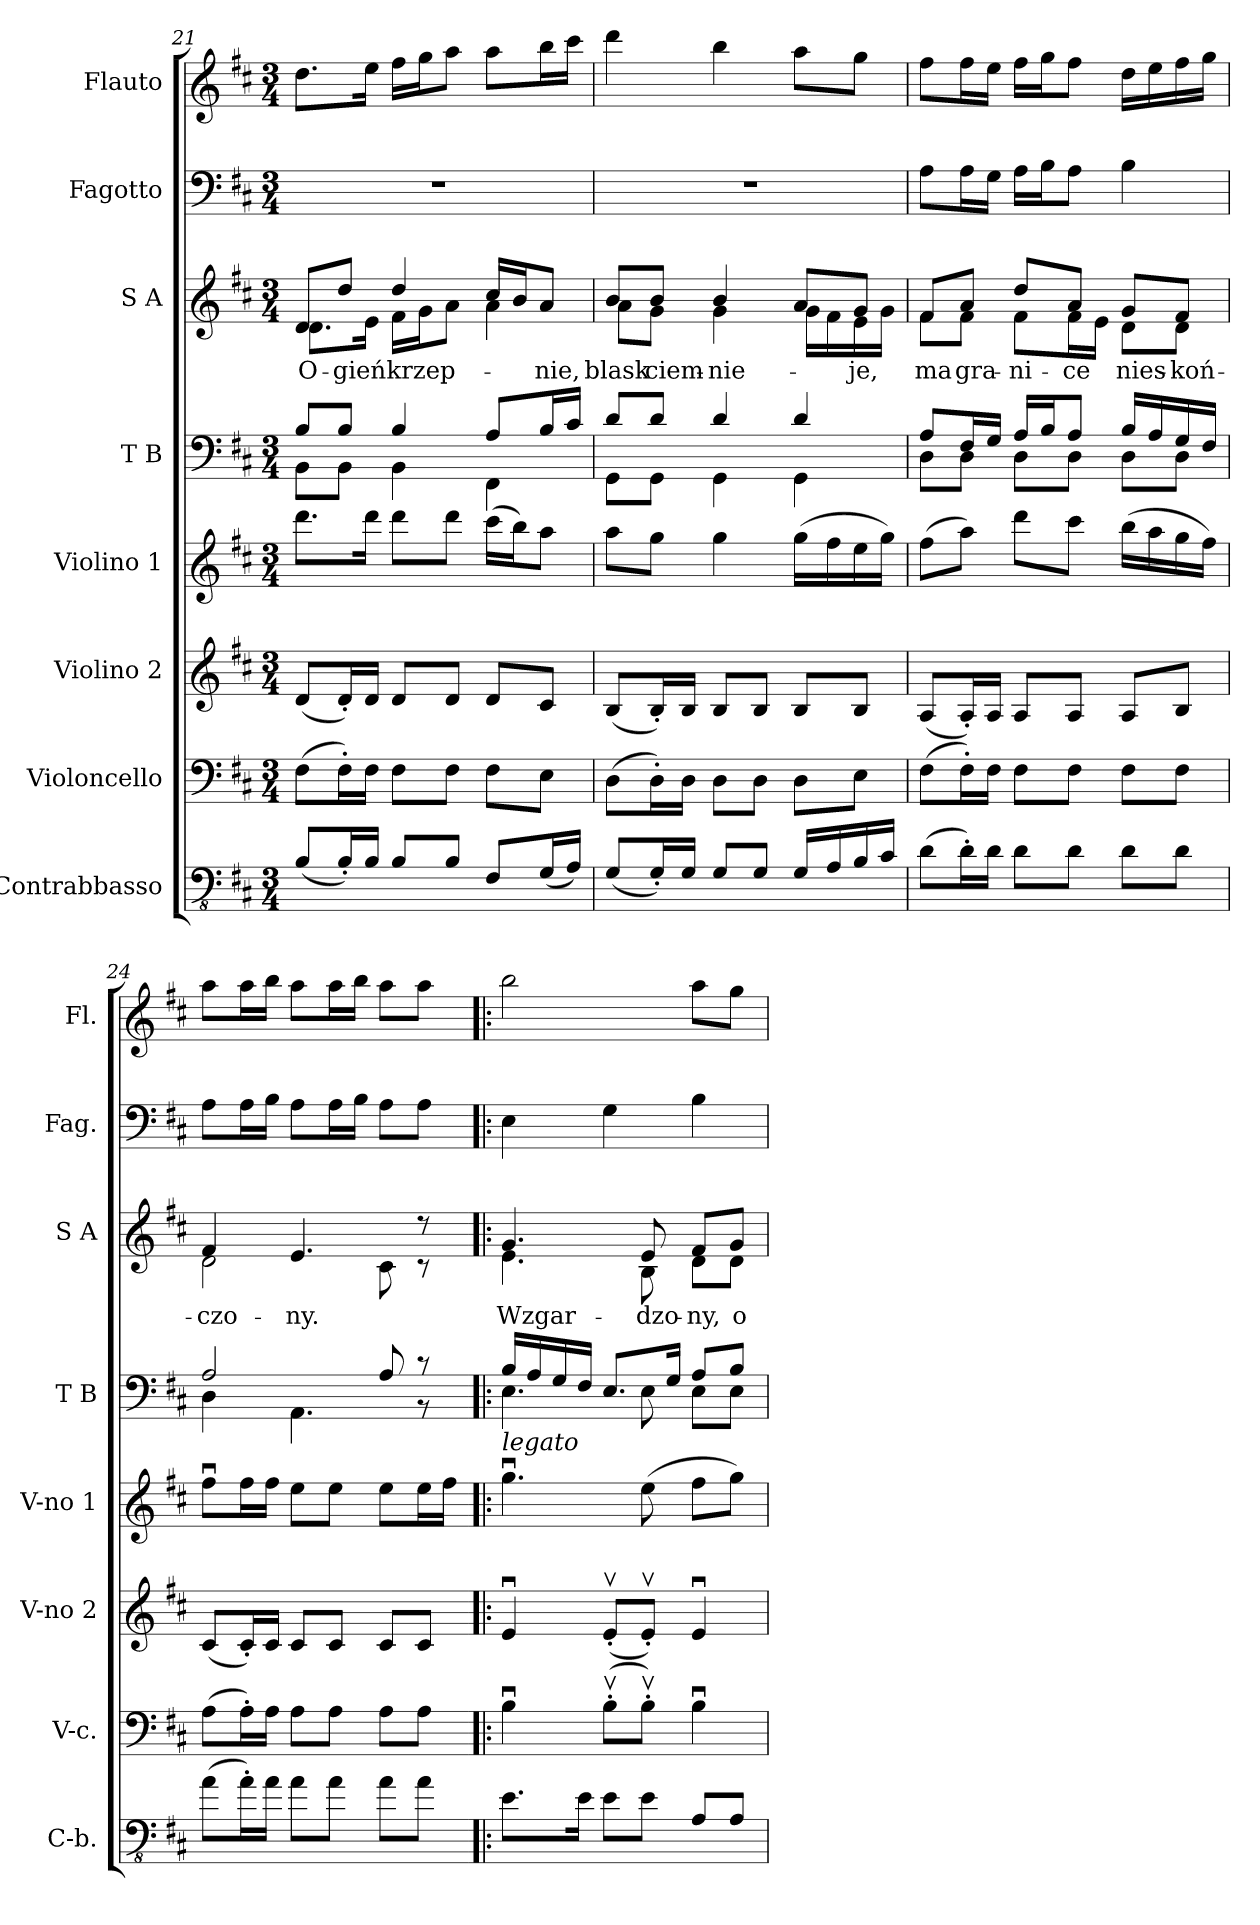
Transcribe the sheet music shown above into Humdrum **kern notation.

**kern	**kern	**kern	**kern	**kern	**kern	**text	**kern	**kern
*part8	*part7	*part6	*part5	*part4	*part3	*part3	*part2	*part1
*staff8	*staff7	*staff6	*staff5	*staff4	*staff3	*staff3	*staff2	*staff1
*I"Contrabbasso	*I"Violoncello	*I"Violino 2	*I"Violino 1	*I"T B	*I"S A	*	*I"Fagotto	*I"Flauto
*I'C-b.	*I'V-c.	*I'V-no 2	*I'V-no 1	*I'T B	*I'S A	*	*I'Fag.	*I'Fl.
*clefFv4	*clefF4	*clefG2	*clefG2	*clefF4	*clefG2	*	*clefF4	*clefG2
*ITrd7c12	*	*	*	*	*	*	*	*
*k[f#c#]	*k[f#c#]	*k[f#c#]	*k[f#c#]	*k[f#c#]	*k[f#c#]	*	*k[f#c#]	*k[f#c#]
*M3/4	*M3/4	*M3/4	*M3/4	*M3/4	*M3/4	*	*M3/4	*M3/4
=21	=21	=21	=21	=21	=21	=21	=21	=21
*	*	*	*	*^	*^	*	*	*
(8BBB/L	(8F#\L	(8d/L	8.ddd\L	8B/L	8BB\L	8d/L	8.d\L	O-	2.r	8.dd\L
16BBB'/L)	16F#'\L)	16d'/L)	.	8B/J	8BB\J	8dd/J	.	-gień	.	.
16BBB/JJ	16F#\JJ	16d/JJ	16ddd\Jk	.	.	.	16e\Jk	.	.	16ee\Jk
8BBB/L	8F#\L	8d/L	8ddd\L	4B/	4BB\	4dd/	16f#\LL	krzep-	.	16ff#\LL
.	.	.	.	.	.	.	16g\J	.	.	16gg\J
8BBB/J	8F#\J	8d/J	8ddd\J	.	.	.	8a\J	.	.	8aa\J
8FFF#/L	8F#\L	8d/L	(16ccc#\LL	8A/L	4FF#\	16cc#/LL	4a\	.	.	8aa\L
.	.	.	16bb\J)	.	.	16b/J	.	.	.	.
(16GGG/L	8E\J	8c#/J	8aa\J	16B/L	.	8a/J	.	-nie,	.	16bb\L
16AAA/JJ)	.	.	.	16c#/JJ	.	.	.	.	.	16ccc#\JJ
=22	=22	=22	=22	=22	=22	=22	=22	=22	=22	=22
(8GGG/L	(8D\L	(8B/L	8aa\L	8d/L	8GG\L	8b/L	8a\L	blask	2.r	4ddd\
16GGG'/L)	16D'\L)	16B'/L)	8gg\J	8d/J	8GG\J	8b/J	8g\J	ciem-	.	.
16GGG/JJ	16D\JJ	16B/JJ	.	.	.	.	.	.	.	.
8GGG/L	8D\L	8B/L	4gg\	4d/	4GG\	4b/	4g\	-nie-	.	4bb\
8GGG/J	8D\J	8B/J	.	.	.	.	.	.	.	.
16GGG/LL	8D\L	8B/L	(16gg\LL	4d/	4GG\	8a/L	16g\LL	.	.	8aa\L
16AAA/	.	.	16ff#\	.	.	.	16f#\	.	.	.
16BBB/	8E\J	8B/J	16ee\	.	.	8g/J	16e\	-je,	.	8gg\J
16CC#/JJ	.	.	16gg\JJ)	.	.	.	16g\JJ	.	.	.
!!LO:PB:g=z
=23	=23	=23	=23	=23	=23	=23	=23	=23	=23	=23
(8DD\L	(8F#\L	(8A/L	(8ff#\L	8A/L	8D\L	8f#/L	8f#\L	ma	8A\L	8ff#\L
16DD'\L)	16F#'\L)	16A'/L)	8aa\J)	16F#/L	8D\J	8a/J	8f#\J	gra-	16A\L	16ff#\L
16DD\JJ	16F#\JJ	16A/JJ	.	16G/JJ	.	.	.	.	16G\JJ	16ee\JJ
8DD\L	8F#\L	8A/L	8ddd\L	16A/LL	8D\L	8dd/L	8f#\L	-ni-	16A\LL	16ff#\LL
.	.	.	.	16B/J	.	.	.	.	16B\J	16gg\J
8DD\J	8F#\J	8A/J	8ccc#\J	8A/J	8D\J	8a/J	16f#\L	-ce	8A\J	8ff#\J
.	.	.	.	.	.	.	16e\JJ	.	.	.
8DD\L	8F#\L	8A/L	(16bb\LL	16B/LL	8D\L	8g/L	8d\L	nies-	4B\	16dd\LL
.	.	.	16aa\	16A/	.	.	.	.	.	16ee\
8DD\J	8F#\J	8B/J	16gg\	16G/	8D\J	8f#/J	8d\J	-koń-	.	16ff#\
.	.	.	16ff#\JJ)	16F#/JJ	.	.	.	.	.	16gg\JJ
=24	=24	=24	=24	=24	=24	=24	=24	=24	=24	=24
(8AA\L	(8A\L	(8c#/L	8ff#u\L	2A/	4D\	4f#/	2d\	-czo-	8A\L	8aa\L
16AA'\L)	16A'\L)	16c#'/L)	16ff#\L	.	.	.	.	.	16A\L	16aa\L
16AA\JJ	16A\JJ	16c#/JJ	16ff#\JJ	.	.	.	.	.	16B\JJ	16bb\JJ
8AA\L	8A\L	8c#/L	8ee\L	.	4.AA\	4.e/	.	-ny.	8A\L	8aa\L
8AA\J	8A\J	8c#/J	8ee\J	.	.	.	.	.	16A\L	16aa\L
.	.	.	.	.	.	.	.	.	16B\JJ	16bb\JJ
8AA\L	8A\L	8c#/L	8ee\L	8A/	.	.	8c#\	.	8A\L	8aa\L
8AA\J	8A\J	8c#/J	16ee\L	8r	8r	8r	8r	.	8A\J	8aa\J
.	.	.	16ff#\JJ	.	.	.	.	.	.	.
=25!|:	=25!|:	=25!|:	=25!|:	=25!|:	=25!|:	=25!|:	=25!|:	=25!|:	=25!|:	=25!|:
!	!	!	!LO:TX:a:i:t=legato	!	!	!	!	!	!	!
8.EE\L	4Bu\	4eu/	4.ggu\	16B/LL	4.E\	4.g/	4.e\	Wzgar-	4E\	2bb\
.	.	.	.	16A/	.	.	.	.	.	.
.	.	.	.	16G/	.	.	.	.	.	.
16EE\Jk	.	.	.	16F#/JJ	.	.	.	.	.	.
8EE\L	(8Bv'\L	(8ev'/L	.	8.E/L	.	.	.	.	4G\	.
8EE\J	8Bv'\J)	8ev'/J)	(8ee\	.	8E\	8e/	8B\	-dzo-	.	.
.	.	.	.	16G/Jk	.	.	.	.	.	.
8AAA/L	4Bu\	4eu/	8ff#\L	8A/L	8E\L	8f#/L	8d\L	-ny,	4B\	8aa\L
8AAA/J	.	.	8gg\J)	8B/J	8E\J	8g/J	8d\J	o-	.	8gg\J
*	*	*	*	*v	*v	*	*	*	*	*
*	*	*	*	*	*v	*v	*	*	*
=	=	=	=	=	=	=	=	=
*-	*-	*-	*-	*-	*-	*-	*-	*-
